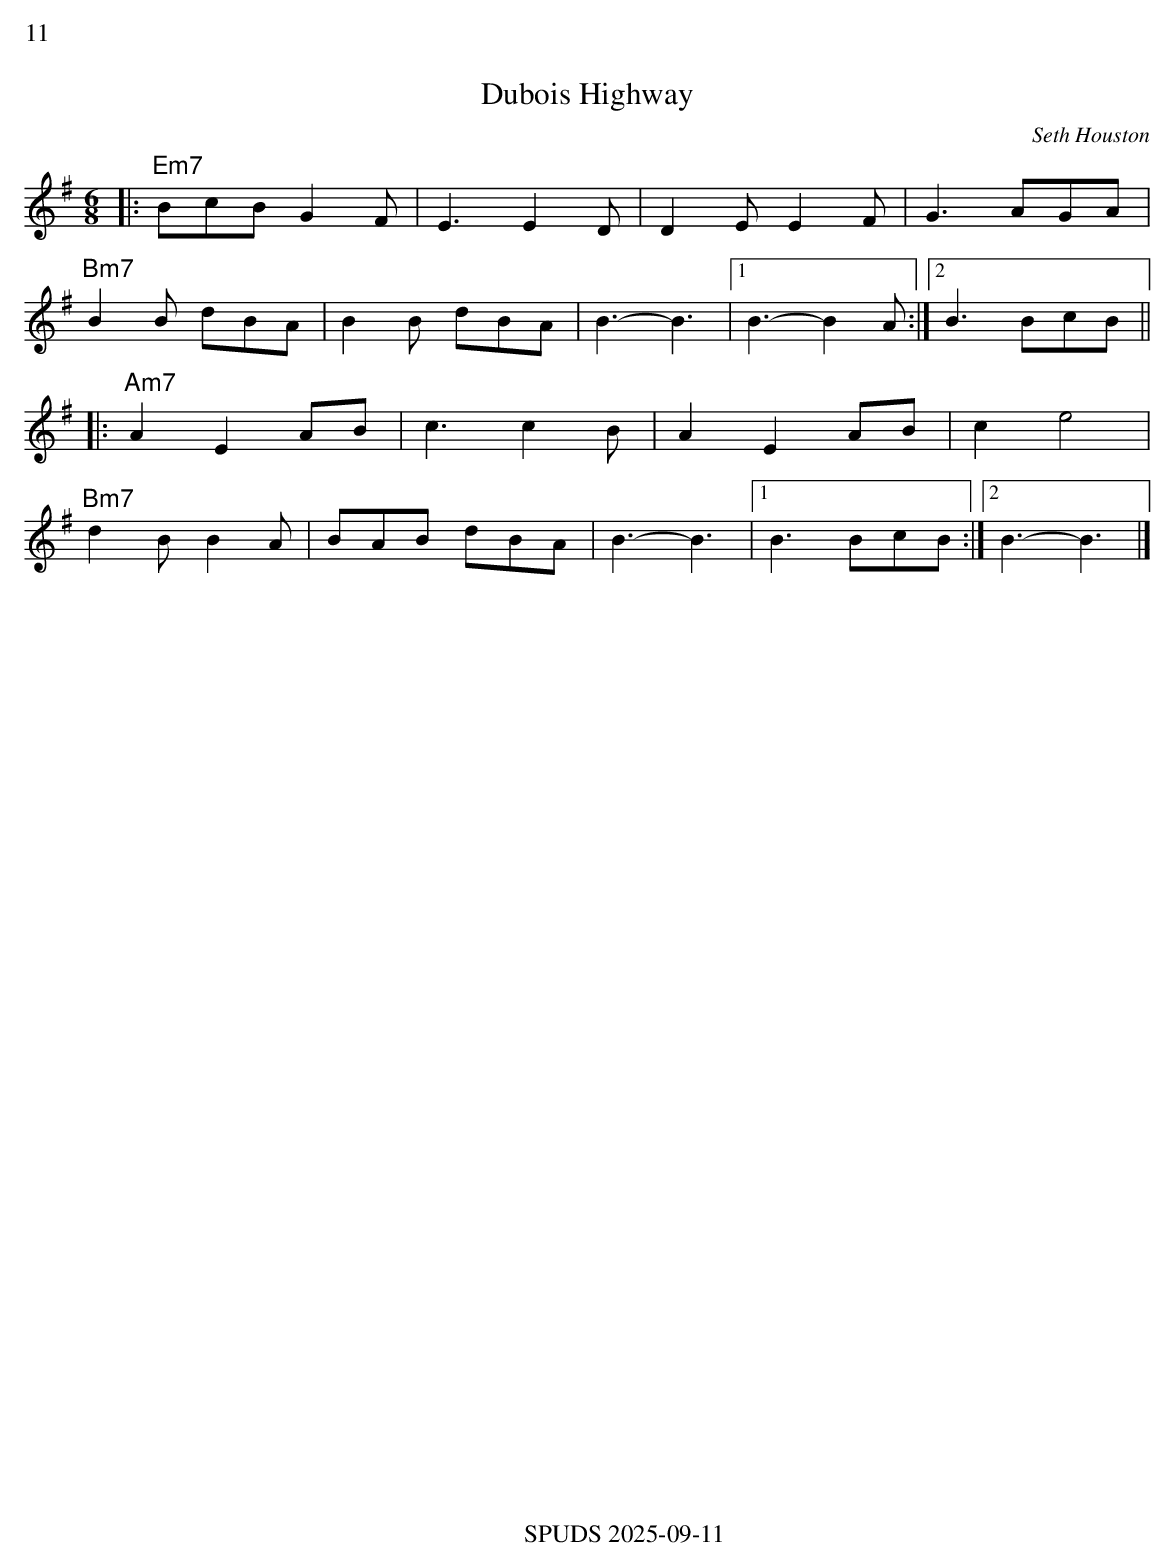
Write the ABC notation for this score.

X:1
%%text 11
T:Dubois Highway
C:Seth Houston
L:1/4
M:6/8
K:Em
|:"Em7" B/c/B/ G F/ | E3/2 E D/ | D E/ E F/ |G3/2 A/G/A/ |
 "Bm7"  B B/ d/B/A/ | B B/ d/B/A/ | B3/2- B3/2 |1 B3/2- B A/ :|2 B3/2 B/c/B/||
|:"Am7" A E A/B/ | c3/2 c B/ |  A E A/B/ | c e2 |
 "Bm7"d B/ B A/ |B/A/B/ d/B/A/ |  B3/2- B3/2 |1 B3/2 B/c/B/ :|2B3/2-B3/2|]
